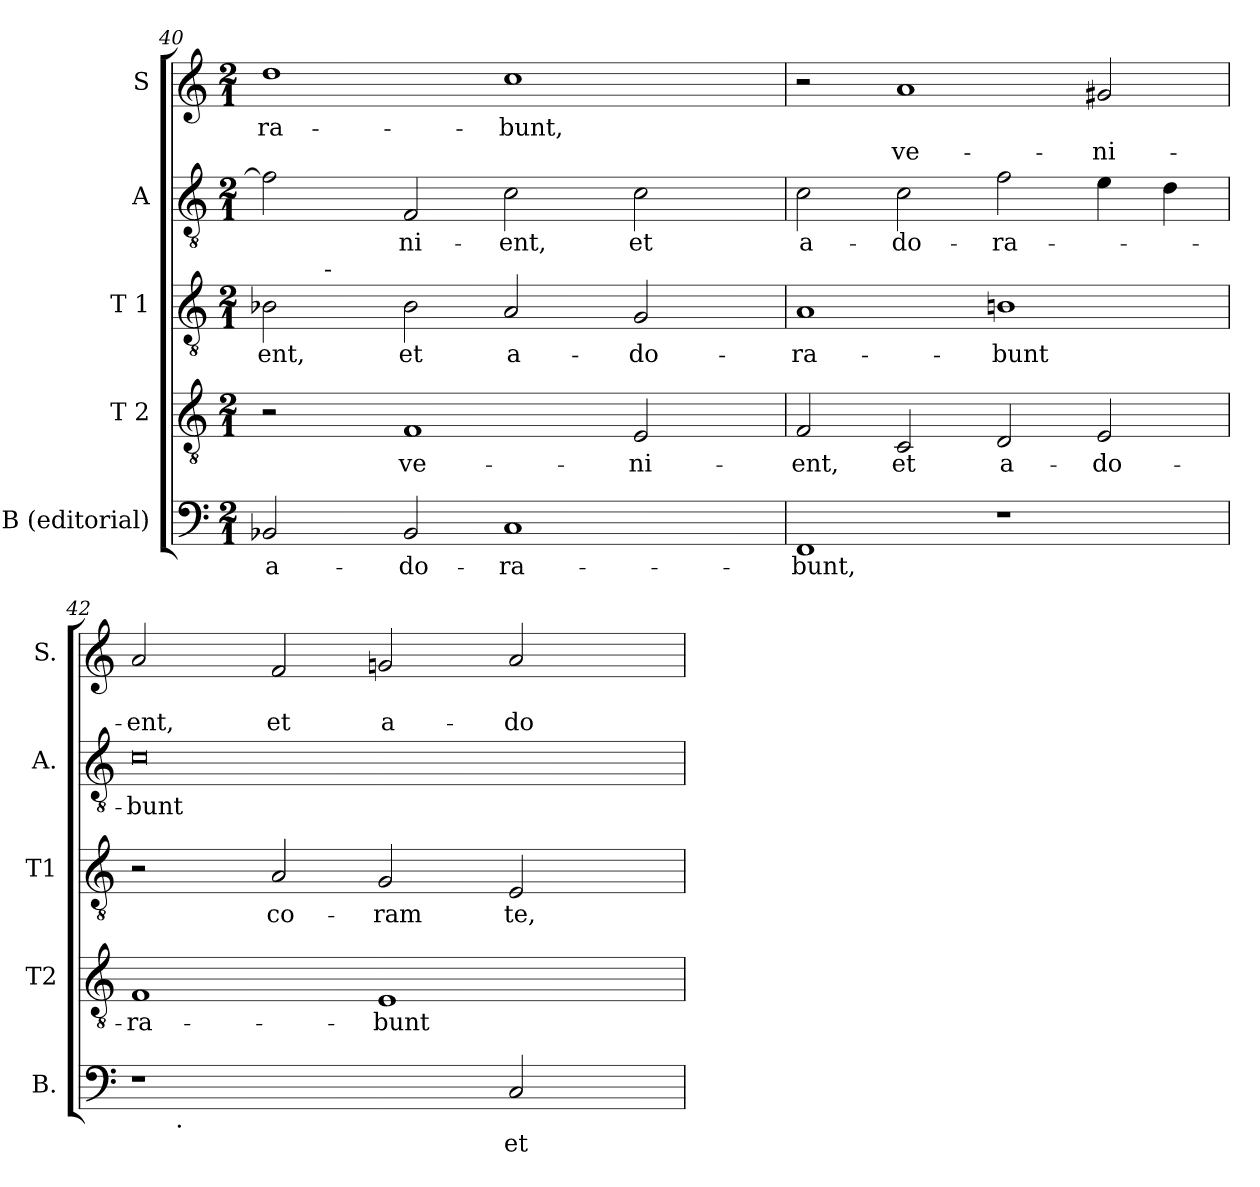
**kern	**text	**kern	**text	**kern	**text	**kern	**text	**kern	**text	**text
*part5	*part5	*part4	*part4	*part3	*part3	*part2	*part2	*part1	*part1	*part1
*staff5	*staff5	*staff4	*staff4	*staff3	*staff3	*staff2	*staff2	*staff1	*staff1	*staff1
*I"B (editorial)	*	*I"T 2	*	*I"T 1	*	*I"A	*	*I"S	*	*
*I'B.	*	*I'T2	*	*I'T1	*	*I'A.	*	*I'S.	*	*
!!LO:LB:g=z
*clefF4	*	*clefGv2	*	*clefGv2	*	*clefGv2	*	*clefG2	*	*
*M2/1	*	*M2/1	*	*M2/1	*	*M2/1	*	*M2/1	*	*
=40	=40	=40	=40	=40	=40	=40	=40	=40	=40	=40
!	!LO:LY:b:cj	!	!	!	!LO:LY:b:cj	!	!	!	!LO:LY:b:cj	!
*	*	*	*	*^	*	*	*	*	*	*
2BB-X/	a-	2r	.	2B-X\	8ryy	-ent,	2f\]	.	1dd	-ra-	.
.	.	.	.	.	32ryy	.	.	.	.	.	.
!	!	!	!	!	!LO:TX:a:t=-	!	!	!	!	!	!
.	.	.	.	.	1ryy	.	.	.	.	.	.
!	!LO:LY:b:cj	!	!LO:LY:b:cj	!	!	!LO:LY:b:cj	!	!LO:LY:b:cj	!	!	!
2BB-/	-do-	1F	ve-	2B-\	.	et	2F/	-ni-	.	.	.
!	!LO:LY:b:cj	!	!	!	!	!LO:LY:b:cj	!	!LO:LY:b:cj	!	!LO:LY:b:cj	!
1C	-ra-	.	.	2A/	.	a-	2c\	-ent,	1cc	-bunt,	.
.	.	.	.	.	2ryy	.	.	.	.	.	.
!	!	!	!LO:LY:b:cj	!	!	!LO:LY:b:cj	!	!LO:LY:b:cj	!	!	!
.	.	2E/	-ni-	2G/	.	-do-	2c\	et	.	.	.
.	.	.	.	.	4ryy	.	.	.	.	.	.
.	.	.	.	.	16.ryy	.	.	.	.	.	.
=41	=41	=41	=41	=41	=41	=41	=41	=41	=41	=41	=41
!	!LO:LY:b:cj	!	!LO:LY:b:cj	!	!	!LO:LY:b:cj	!	!LO:LY:b:cj	!	!	!
*	*	*	*	*v	*v	*	*	*	*	*	*
1FF	-bunt,	2F/	-ent,	1A	-ra-	2c\	a-	2r	.	.
!	!	!	!LO:LY:b:cj	!	!	!	!LO:LY:b:cj	!	!	!LO:LY:b:cj
.	.	2C/	et	.	.	2c\	-do-	1a	.	ve-
!	!	!	!LO:LY:b:cj	!	!LO:LY:b:cj	!	!LO:LY:b:cj	!	!	!
1r	.	2D/	a-	1Bn	-bunt	2f\	-ra-	.	.	.
!	!	!	!LO:LY:b:cj	!	!	!	!	!	!	!LO:LY:b:cj
.	.	2E/	-do-	.	.	4e\	.	2g#X/	.	-ni-
.	.	.	.	.	.	4d\	.	.	.	.
=42	=42	=42	=42	=42	=42	=42	=42	=42	=42	=42
!	!	!	!LO:LY:b:cj	!	!	!	!LO:LY:b:cj	!	!	!LO:LY:b:cj
*^	*	*	*	*	*	*	*	*	*	*
1r	16ryy	.	1F	-ra-	2r	.	0c	-bunt	2a/	.	-ent,
.	64ryy	.	.	.	.	.	.	.	.	.	.
!	!LO:TX:b:t=.	!	!	!	!	!	!	!	!	!	!
.	1ryy	.	.	.	.	.	.	.	.	.	.
!	!	!	!	!	!	!LO:LY:b:cj	!	!	!	!	!LO:LY:b:cj
.	.	.	.	.	2A/	co-	.	.	2f/	.	et
!	!	!	!	!LO:LY:b:cj	!	!LO:LY:b:cj	!	!	!	!	!LO:LY:b:cj
2ryy	.	.	1E	-bunt	2G/	-ram	.	.	2gn/	.	a-
.	2ryy	.	.	.	.	.	.	.	.	.	.
!	!	!LO:LY:b:cj	!	!	!	!LO:LY:b:cj	!	!	!	!	!LO:LY:b:cj
2C/	.	et	.	.	2E/	te,	.	.	2a/	.	-do-
.	4ryy	.	.	.	.	.	.	.	.	.	.
.	8ryy	.	.	.	.	.	.	.	.	.	.
.	32.ryy	.	.	.	.	.	.	.	.	.	.
*v	*v	*	*	*	*	*	*	*	*	*	*
=	=	=	=	=	=	=	=	=	=	=
*-	*-	*-	*-	*-	*-	*-	*-	*-	*-	*-
